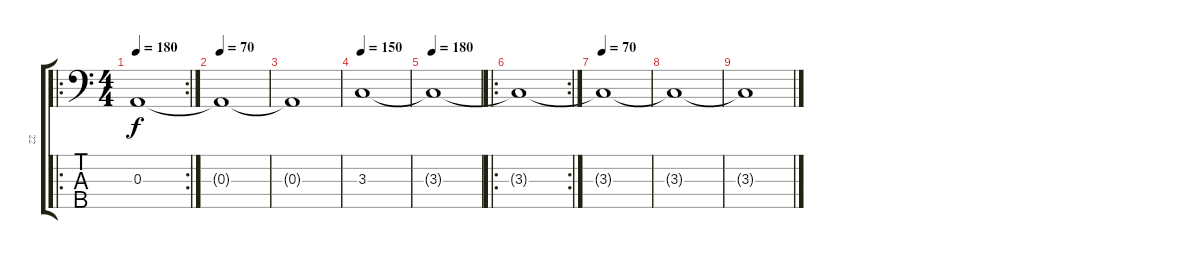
\track ("zz" "zz") {instrument electricbassfinger}
\staff {score tabs}
\tuning (G2 D2 A1 E1 B0) {hide}
\ro
\rc 2
\ts (4 4)
\tempo 180
\clef f4
\ks c
0.3{t}.1{dy f} |
\tempo 70
0.3{t}.1 |
0.3{t}.1 |
\tempo 150
3.3.1 |
\tempo 180
3.3{t}.1 |
\ro
\rc 2
3.3{t}.1 |
\tempo 70
3.3{t}.1 |
3.3{t}.1 |
3.3{t}.1
